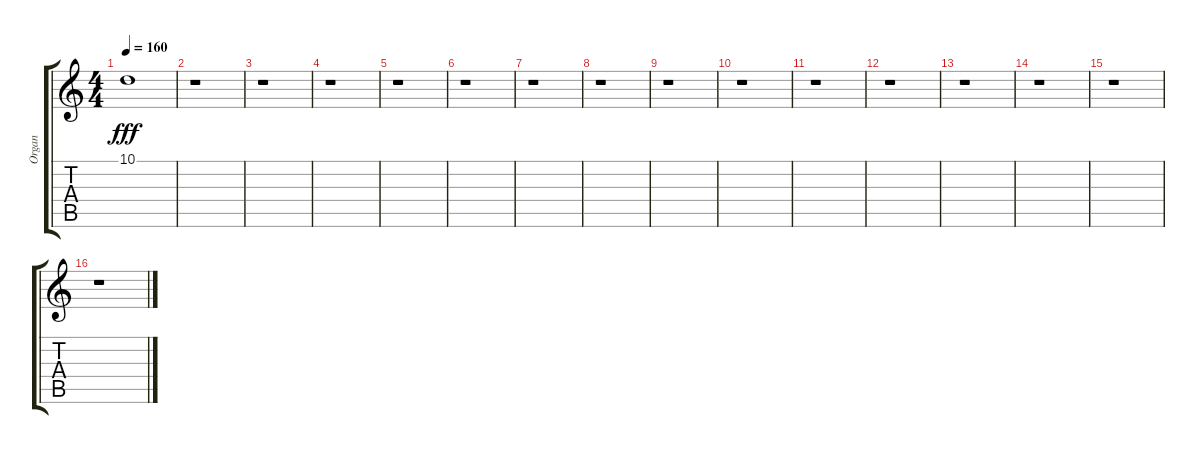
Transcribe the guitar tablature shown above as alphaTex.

\track ("Organ" "Organ") {instrument rockorgan}
\staff {score tabs}
\tuning (E4 B3 G3 D3 A2 E2) {hide}
\ts (4 4)
\tempo 160
\clef g2
\ks c
10.1.1{dy fff} |
r.1 |
r.1 |
r.1 |
r.1 |
r.1 |
r.1 |
r.1 |
r.1 |
r.1 |
r.1 |
r.1 |
r.1 |
r.1 |
r.1 |
r.1
